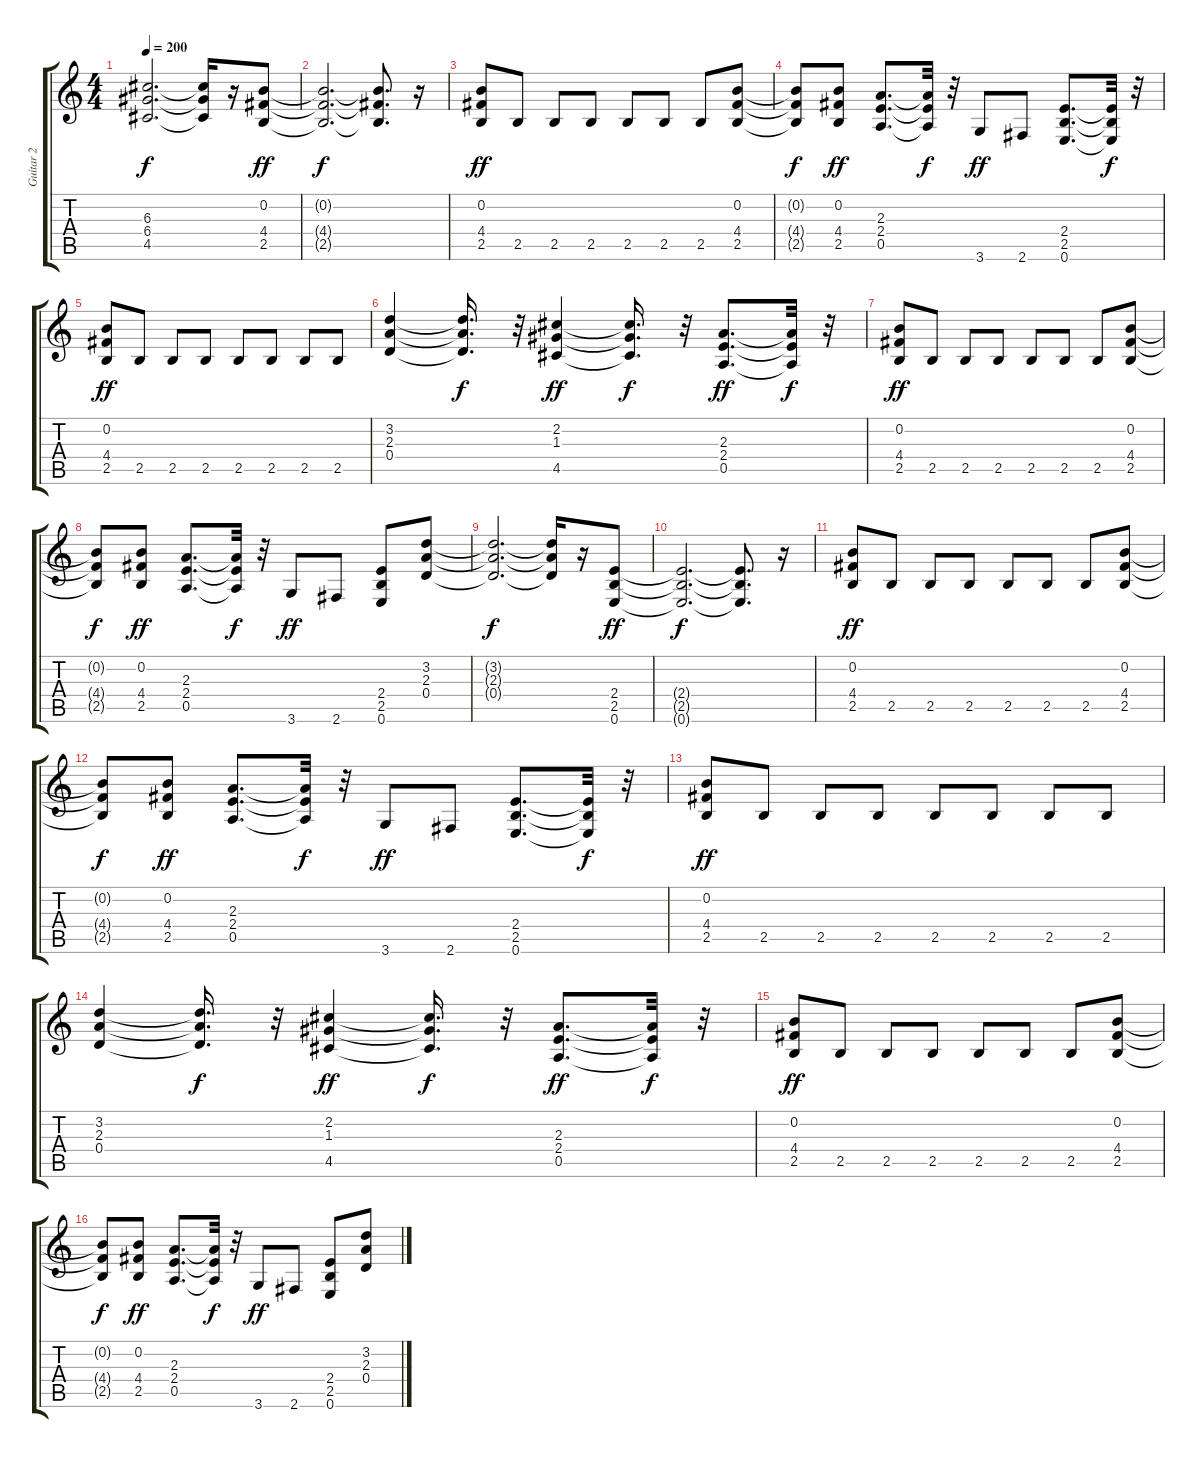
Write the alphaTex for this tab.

\track ("Guitar 2" "Guitar 2") {instrument distortionguitar}
\staff {score tabs}
\tuning (E4 B3 G3 D3 A2 E2) {hide}
\ts (4 4)
\tempo 200
\clef g2
\ks c
(6.3{t} 6.4{t} 4.5{t}).2{d dy f} (6.3{t} 6.4{t} 4.5{t}).16 r.16 (0.2 4.4 2.5).8{dy ff} |
(0.2{t} 4.4{t} 2.5{t}).2{d dy f} (0.2{t} 4.4{t} 2.5{t}).8{d} r.16 |
(0.2 4.4 2.5).8{dy ff} 2.5.8 2.5.8 2.5.8 2.5.8 2.5.8 2.5.8 (0.2 4.4 2.5).8 |
(0.2{t} 4.4{t} 2.5{t}).8{dy f} (0.2 4.4 2.5).8{dy ff} (2.3 2.4 0.5).8{d} (2.3{t} 2.4{t} 0.5{t}).32{dy f} r.32 3.6.8{dy ff} 2.6.8 (2.4 2.5 0.6).8{d} (2.4{t} 2.5{t} 0.6{t}).32{dy f} r.32 |
(0.2 4.4 2.5).8{dy ff} 2.5.8 2.5.8 2.5.8 2.5.8 2.5.8 2.5.8 2.5.8 |
(3.2 2.3 0.4).4 (3.2{t} 2.3{t} 0.4{t}).16{d dy f} r.32 (2.2 1.3 4.5).4{dy ff} (2.2{t} 1.3{t} 4.5{t}).16{d dy f} r.32 (2.3 2.4 0.5).8{d dy ff} (2.3{t} 2.4{t} 0.5{t}).32{dy f} r.32 |
(0.2 4.4 2.5).8{dy ff} 2.5.8 2.5.8 2.5.8 2.5.8 2.5.8 2.5.8 (0.2 4.4 2.5).8 |
(0.2{t} 4.4{t} 2.5{t}).8{dy f} (0.2 4.4 2.5).8{dy ff} (2.3 2.4 0.5).8{d} (2.3{t} 2.4{t} 0.5{t}).32{dy f} r.32 3.6.8{dy ff} 2.6.8 (2.4 2.5 0.6).8 (3.2 2.3 0.4).8 |
(3.2{t} 2.3{t} 0.4{t}).2{d dy f} (3.2{t} 2.3{t} 0.4{t}).16 r.16 (2.4 2.5 0.6).8{dy ff} |
(2.4{t} 2.5{t} 0.6{t}).2{d dy f} (2.4{t} 2.5{t} 0.6{t}).8{d} r.16 |
(0.2 4.4 2.5).8{dy ff} 2.5.8 2.5.8 2.5.8 2.5.8 2.5.8 2.5.8 (0.2 4.4 2.5).8 |
(0.2{t} 4.4{t} 2.5{t}).8{dy f} (0.2 4.4 2.5).8{dy ff} (2.3 2.4 0.5).8{d} (2.3{t} 2.4{t} 0.5{t}).32{dy f} r.32 3.6.8{dy ff} 2.6.8 (2.4 2.5 0.6).8{d} (2.4{t} 2.5{t} 0.6{t}).32{dy f} r.32 |
(0.2 4.4 2.5).8{dy ff} 2.5.8 2.5.8 2.5.8 2.5.8 2.5.8 2.5.8 2.5.8 |
(3.2 2.3 0.4).4 (3.2{t} 2.3{t} 0.4{t}).16{d dy f} r.32 (2.2 1.3 4.5).4{dy ff} (2.2{t} 1.3{t} 4.5{t}).16{d dy f} r.32 (2.3 2.4 0.5).8{d dy ff} (2.3{t} 2.4{t} 0.5{t}).32{dy f} r.32 |
(0.2 4.4 2.5).8{dy ff} 2.5.8 2.5.8 2.5.8 2.5.8 2.5.8 2.5.8 (0.2 4.4 2.5).8 |
(0.2{t} 4.4{t} 2.5{t}).8{dy f} (0.2 4.4 2.5).8{dy ff} (2.3 2.4 0.5).8{d} (2.3{t} 2.4{t} 0.5{t}).32{dy f} r.32 3.6.8{dy ff} 2.6.8 (2.4 2.5 0.6).8 (3.2 2.3 0.4).8
